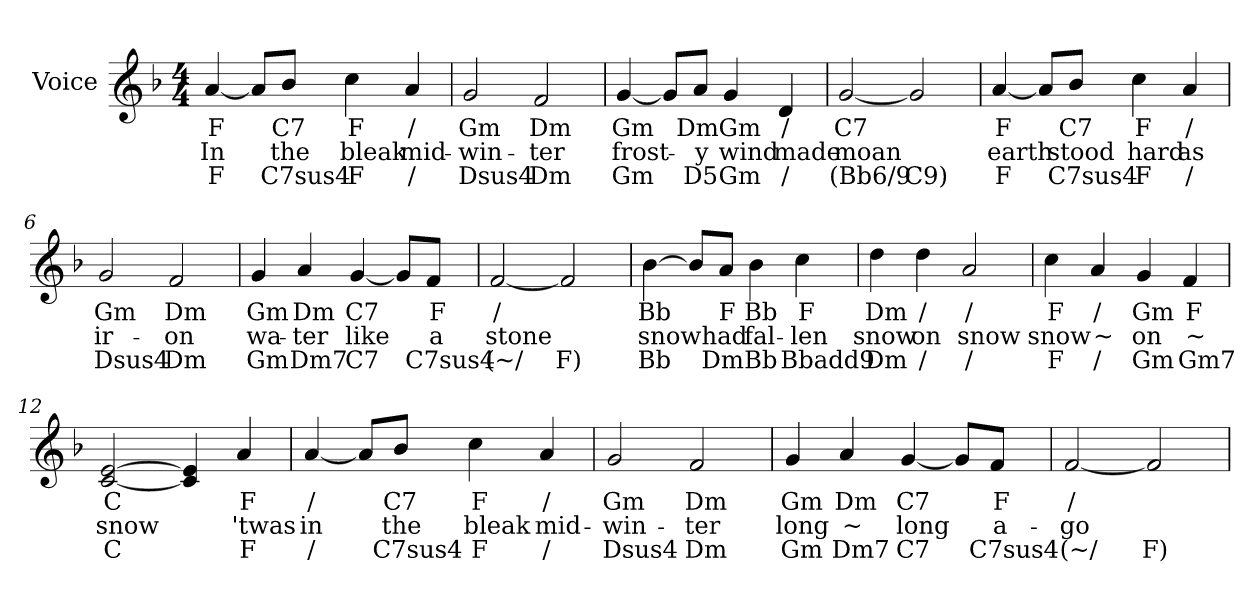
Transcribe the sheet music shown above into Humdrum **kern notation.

**kern	**text	**text	**text
*part1	*part1	*part1	*part1
*staff1	*staff1	*staff1	*staff1
*I"Voice	*	*	*
*I'V	*	*	*
*clefG2	*	*	*
*k[b-]	*	*	*
*F:	*	*	*
*M4/4	*	*	*
=1	=1	=1	=1
[4a/	F	In	F
8a/L]	.	.	.
8b-/J	C7	the	C7sus4
4cc\	F	bleak	F
4a/	/	mid-	/
=2	=2	=2	=2
2g/	Gm	-win-	Dsus4
2f/	Dm	-ter	Dm
=3	=3	=3	=3
[4g/	Gm	frost-	Gm
8g/L]	.	.	.
8a/J	Dm	-y	D5
4g/	Gm	wind	Gm
4d/	/	made	/
=4	=4	=4	=4
[2g/	C7	moan	(Bb6/9
2g/]	.	.	C9)
!!LO:LB:g=z
=5	=5	=5	=5
[4a/	F	earth	F
8a/L]	.	.	.
8b-/J	C7	stood	C7sus4
4cc\	F	hard	F
4a/	/	as	/
=6	=6	=6	=6
2g/	Gm	ir-	Dsus4
2f/	Dm	-on	Dm
=7	=7	=7	=7
4g/	Gm	wa-	Gm
4a/	Dm	-ter	Dm7
[4g/	C7	like	C7
8g/L]	.	.	.
8f/J	F	a	C7sus4
=8	=8	=8	=8
[2f/	/	stone	(~/
2f/]	.	.	F)
!!LO:LB:g=z
=9	=9	=9	=9
[4b-\	Bb	snow	Bb
8b-/L]	.	.	.
8a/J	F	had	Dm
4b-\	Bb	fal-	Bb
4cc\	F	-len	Bbadd9
=10	=10	=10	=10
4dd\	Dm	snow	Dm
4dd\	/	on	/
2a/	/	snow	/
=11	=11	=11	=11
4cc\	F	snow	F
4a/	/	~	/
4g/	Gm	on	Gm
4f/	F	~	Gm7
=12	=12	=12	=12
[2c/ [2e/	C	snow	C
4c/] 4e/]	.	.	.
4a/	F	'twas	F
!!LO:LB:g=z
=13	=13	=13	=13
[4a/	/	in	/
8a/L]	.	.	.
8b-/J	C7	the	C7sus4
4cc\	F	bleak	F
4a/	/	mid-	/
=14	=14	=14	=14
2g/	Gm	-win-	Dsus4
2f/	Dm	-ter	Dm
=15	=15	=15	=15
4g/	Gm	long	Gm
4a/	Dm	~	Dm7
[4g/	C7	long	C7
8g/L]	.	.	.
8f/J	F	a-	C7sus4
=16	=16	=16	=16
[2f/	/	-go	(~/
2f/]	.	.	F)
=	=	=	=
*-	*-	*-	*-
